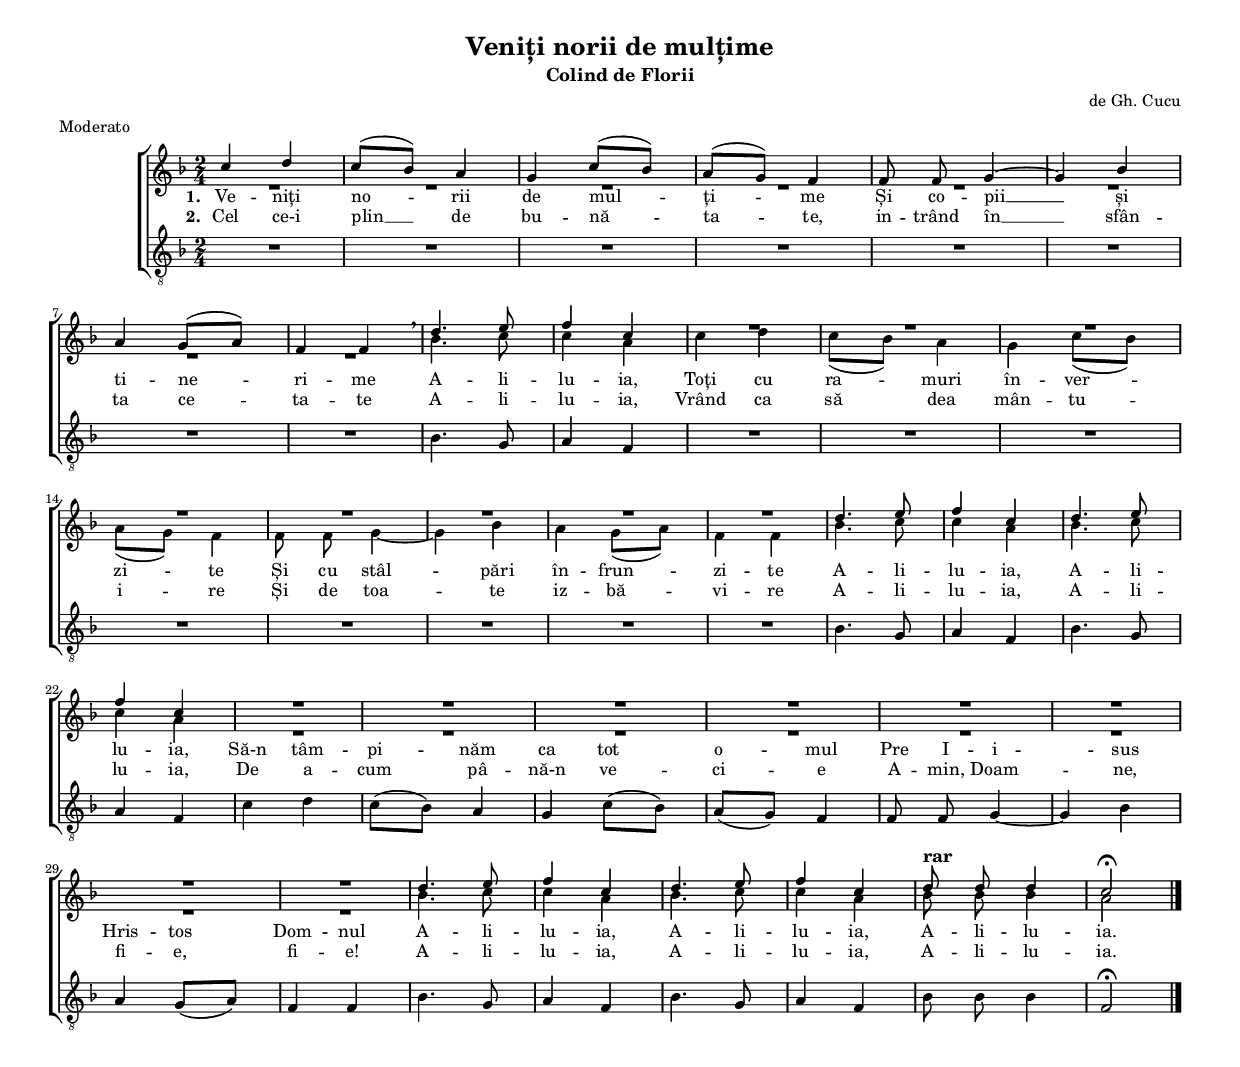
\version "2.19.80"
\include "defines.ly"
#(define myNoteSpacing 6.0)
\include "preamble.ly"

\header {
  title = "Veniți norii de mulțime"
  subtitle = "Colind de Florii"
  composer = "de Gh. Cucu"
  meter = "Moderato"
}

global = {
  \globalPreamble
  \key f \major
  \time 2/4
}

allWords = <<
  \new Lyrics \lyricmode {
    \set associatedVoice = #"sopranos"
    \set stanza = "1. "
    Ve4 -- niți no -- rii de mul -- ți -- me
    Și8 co8 -- pii2 __ și4 ti -- ne -- ri -- me
    A4. -- li8 -- lu4 -- ia,4

    Toți cu ra -- muri în -- ver -- zi -- te
    Și8 cu8 stâl2 -- pări4 în -- frun -- zi -- te
    A4. -- li8 -- lu4 -- ia,4 A4. -- li8 -- lu4 -- ia,4

    Să-n tâm -- pi -- năm ca tot __ o -- mul
    Pre8 I8 -- i2 -- sus4 Hris -- tos Dom -- nul
    A4. -- li8 -- lu4 -- ia,4 A4. -- li8 -- lu4 -- ia,4
    A8 -- li8 -- lu4 -- ia.2
  }

  \new Lyrics \lyricmode {
    \set associatedVoice = #"sopranos"
    \set stanza = "2. "
    Cel4 ce-i plin __ de bu -- nă -- ta -- te,
    in8 -- trând8 în2 __ sfân4 -- ta ce -- ta -- te
    A4. -- li8 -- lu4 -- ia,4

    Vrând ca să __ dea mân -- tu -- i -- re
    Și8 de8 toa2 -- te4 iz -- bă -- vi -- re
    A4. -- li8 -- lu4 -- ia,4 A4. -- li8 -- lu4 -- ia,4

    De a -- cum __ pâ -- nă-n ve -- ci -- e
    A8 -- min,8 Doam2 -- ne,4 fi -- e, __ fi -- e!
    A4. -- li8 -- lu4 -- ia,4 A4. -- li8 -- lu4 -- ia,4
    A8 -- li8 -- lu4 -- ia.2
  }
>>

sopMusic = \relative c' {
  \autoBeamOff

  % Veniți norii de mulțime
  c'4 d4
  c8([ bes8]) a4
  g4 c8([ bes8)]
  a8([ g8)] f4

  % Și copii și tinerime, Aliluia
  f8 f8 g4~
  g4 bes4
  a4 g8([ a8)]
  f4 f4 \breathe
  d'4. e8
  f4 c4

  % Toți cu ramuri înverzite
  R2 * 4

  % Și cu stâlpări înfrunzite, Aliluia, Aliluia
  R2 * 4
  d4. e8
  f4 c4
  d4. e8
  f4 c4

  % Să-ntâmpinăm ca tot omul
  R2 * 4

  % Pe Iisus Hristos Domnul
  R2 * 4

  % Aliluia, Aliluia, Aliluia.
  d4. e8
  f4 c4
  d4. e8
  f4 c4
  d8^\rarMarkup d8 d4
  c2^\fermata \bar "|."
}

altoMusic = \relative c' {
  \autoBeamOff

  % Veniți norii de mulțime
  R2 * 4

  % Și copii și tinerime, Aliluia
  R2 * 4
  bes'4. c8
  c4 a4

  % Toți cu ramuri înverzite
  c4 d4
  c8([ bes8]) a4
  g4 c8([ bes8)]
  a8([ g8)] f4

  % Și cu stâlpări înfrunzite, Aliluia, Aliluia
  f8 f8 g4~
  g4 bes4
  a4 g8([ a8)]
  f4 f4
  bes4. c8
  c4 a4
  bes4. c8
  c4 a4

  % Să-ntâmpinăm ca tot omul
  R2 * 4

  % Pe Iisus Hristos Domnul
  R2 * 4

  % Aliluia, Aliluia, Aliluia.
  bes4. c8
  c4 a4
  bes4. c8
  c4 a4
  bes8 bes8 bes4
  a2
}

tenorMusic = \relative c' {
  \autoBeamOff
  \oneVoice

  % Veniți norii de mulțime
  R2 * 4

  % Și copii și tinerime, Aliluia
  R2 * 4
  bes4. g8
  a4 f4

  % Toți cu ramuri înverzite
  R2 * 4

  % Și cu stâlpări înfrunzite, Aliluia, Aliluia
  R2 * 4
  bes4. g8
  a4 f4
  bes4. g8
  a4 f4

  % Să-ntâmpinăm ca tot omul
  c'4 d4
  c8([ bes8]) a4
  g4 c8([ bes8)]
  a8([ g8)] f4

  % Pe Iisus Hristos Domnul
  f8 f8 g4~
  g4 bes4
  a4 g8([ a8)]
  f4 f4

  % Aliluia, Aliluia, Aliluia.
  bes4. g8
  a4 f4
  bes4. g8
  a4 f4
  bes8 bes8 bes4
  f2^\fermata
}

bassMusic = \relative c' {
}

\version "2.12.0"
myScore = \new Score \with {
  \override SpacingSpanner #'shortest-duration-space = #myNoteSpacing
} <<
  \new ChoirStaff <<
    \new Staff = "women" <<
      \new Voice = "sopranos" { \voiceOne \global \sopMusic }
      \new Voice { \voiceTwo \global \altoMusic }
    >>

    \allWords

    \new Staff = "men" <<
      \clef "G_8"
      \new Voice { \voiceOne \global \tenorMusic }
      \new Voice { \voiceTwo \global \bassMusic }
    >>
  >>
>>

\score {
  \myScore
  \layout { }
}

\score {
  \unfoldRepeats
  \myScore
  \midi { \midiDirectives }
}

\score {
  \unfoldRepeats
  \new Voice { \global \sopMusic }
  \midi { \midiDirectives }
}

\score {
  \unfoldRepeats
  \new Voice { \global \altoMusic }
  \midi { \midiDirectives }
}

\score {
  \unfoldRepeats
  \new Voice { \global \tenorMusic }
  \midi { \midiDirectives }
}

\score {
  \unfoldRepeats
  \new Voice { \global \bassMusic }
  \midi { \midiDirectives }
}

